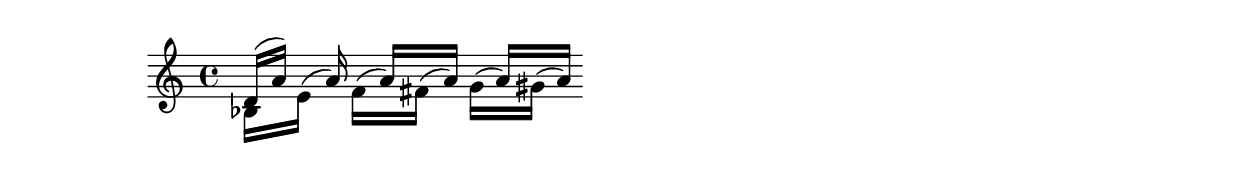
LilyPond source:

%% Do not edit this file; it is auto-generated from LSR http://lsr.dsi.unimi.it
%% This file is in the public domain.
\version "2.11.66"

\header {
  lsrtags = "expressive-marks, keyboards, unfretted-strings"

  texidoces = "
En determinadas situaciones es necesario crear ligaduras de
expresión entre notas que están en voces distintas.

La solución es añadir notas invisibles a una de las voces
utilizando @code{\\hideNotes}.

Este ejemplo es el compás 235 de la Chacona de la segunda Partita
para violín solo, BWV 1004, de Bach.

"
  doctitlees = "Hacer ligaduras entre voces distintas"

  texidoc = "
In some situations, it may be necessary to create slurs between notes
from different voices.

The solution is to add invisible notes to one of the voices, using
@code{\\hideNotes}.

This example is measure 235 of the Ciaconna from Bach's 2nd Partita for
solo violin, BWV 1004.

"
  doctitle = "Creating slurs across voices"
} % begin verbatim

\relative c' {
  << {
    d16( a') s a s a[ s a] s a[ s a]
  }
  \\
  {
    \slurUp
    bes,16[ s e](
    \hideNotes a)
    \unHideNotes f[(
    \hideNotes a)
    \unHideNotes fis](
    \hideNotes a)
    \unHideNotes g[(
    \hideNotes a)
    \unHideNotes gis](
    \hideNotes a)
  } >>
}
